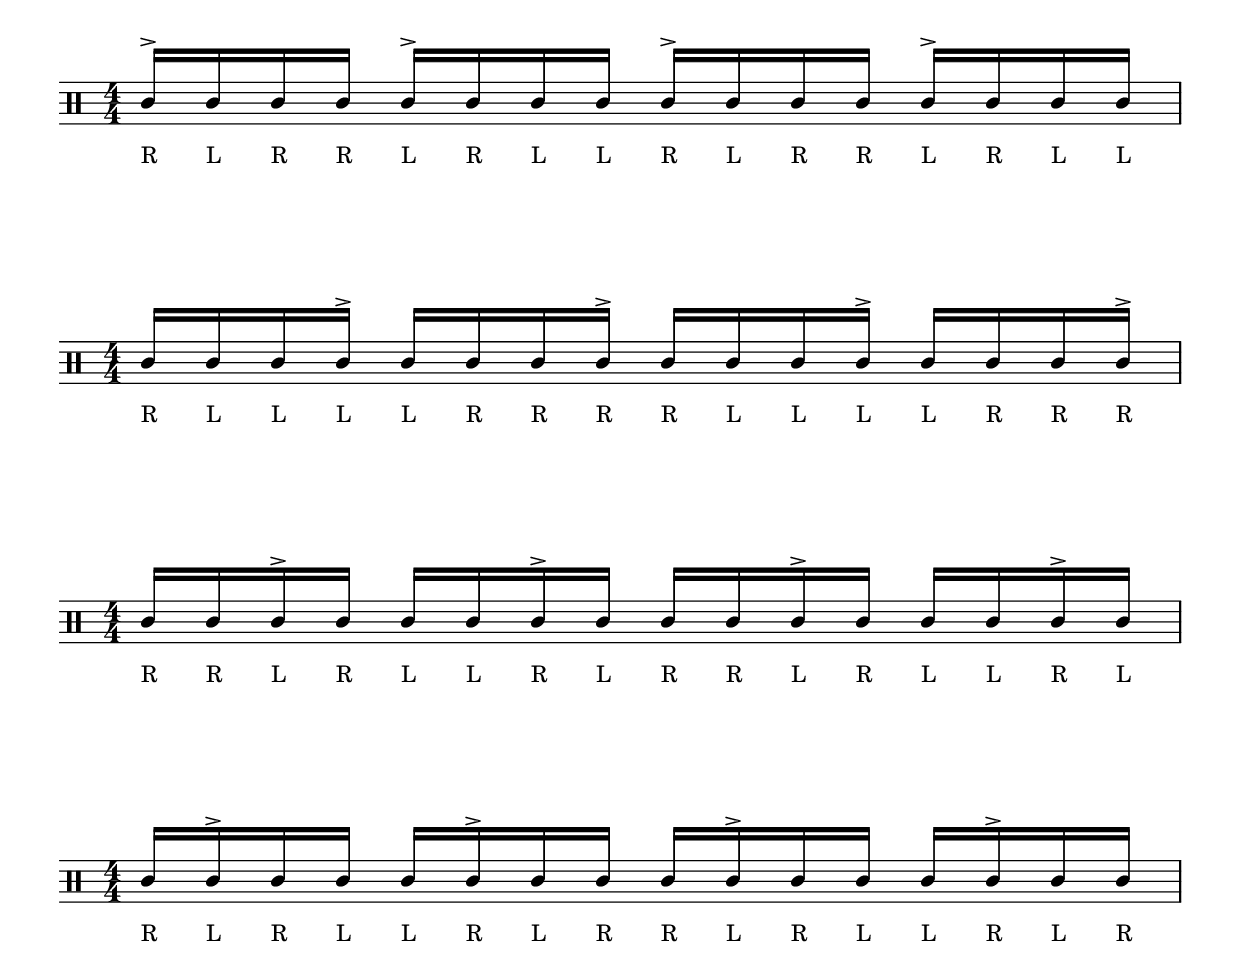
\version "2.18.2"
\include "../layout/layout.ly"

\score {
  \new DrumStaff <<
    \drummode {
      \time 4/4
      <<
        \new DrumVoice {
          \voiceUP
          sn16\accent\rid sn\led sn\rid sn\rid
          sn16\accent\led sn\rid sn\led sn\led
          sn16\accent\rid sn\led sn\rid sn\rid
          sn16\accent\led sn\rid sn\led sn\led
        }
      >>
    }
  >>
}

\score {
  \new DrumStaff <<
    \drummode {
      \time 4/4
      <<
        \new DrumVoice {
          \voiceUP
          sn16\rid sn\led sn\led sn16\accent\led
          sn16\led sn\rid sn\rid sn16\accent\rid
          sn16\rid sn\led sn\led sn16\accent\led
          sn16\led sn\rid sn\rid sn16\accent\rid
        }
      >>
    }
  >>
}

\score {
  \new DrumStaff <<
    \drummode {
      \time 4/4
      <<
        \new DrumVoice {
          \voiceUP
          sn16\rid sn\rid sn16\accent\led sn\rid
          sn16\led sn\led sn16\accent\rid sn\led
          sn16\rid sn\rid sn16\accent\led sn\rid
          sn16\led sn\led sn16\accent\rid sn\led
        }
      >>
    }
  >>
}

\score {
  \new DrumStaff <<
    \drummode {
      \time 4/4
      <<
        \new DrumVoice {
          \voiceUP
          sn16\rid sn16\accent\led sn\rid sn\led
          sn16\led sn16\accent\rid sn\led sn\rid
          sn16\rid sn16\accent\led sn\rid sn\led
          sn16\led sn16\accent\rid sn\led sn\rid
        }
      >>
    }
  >>
}
